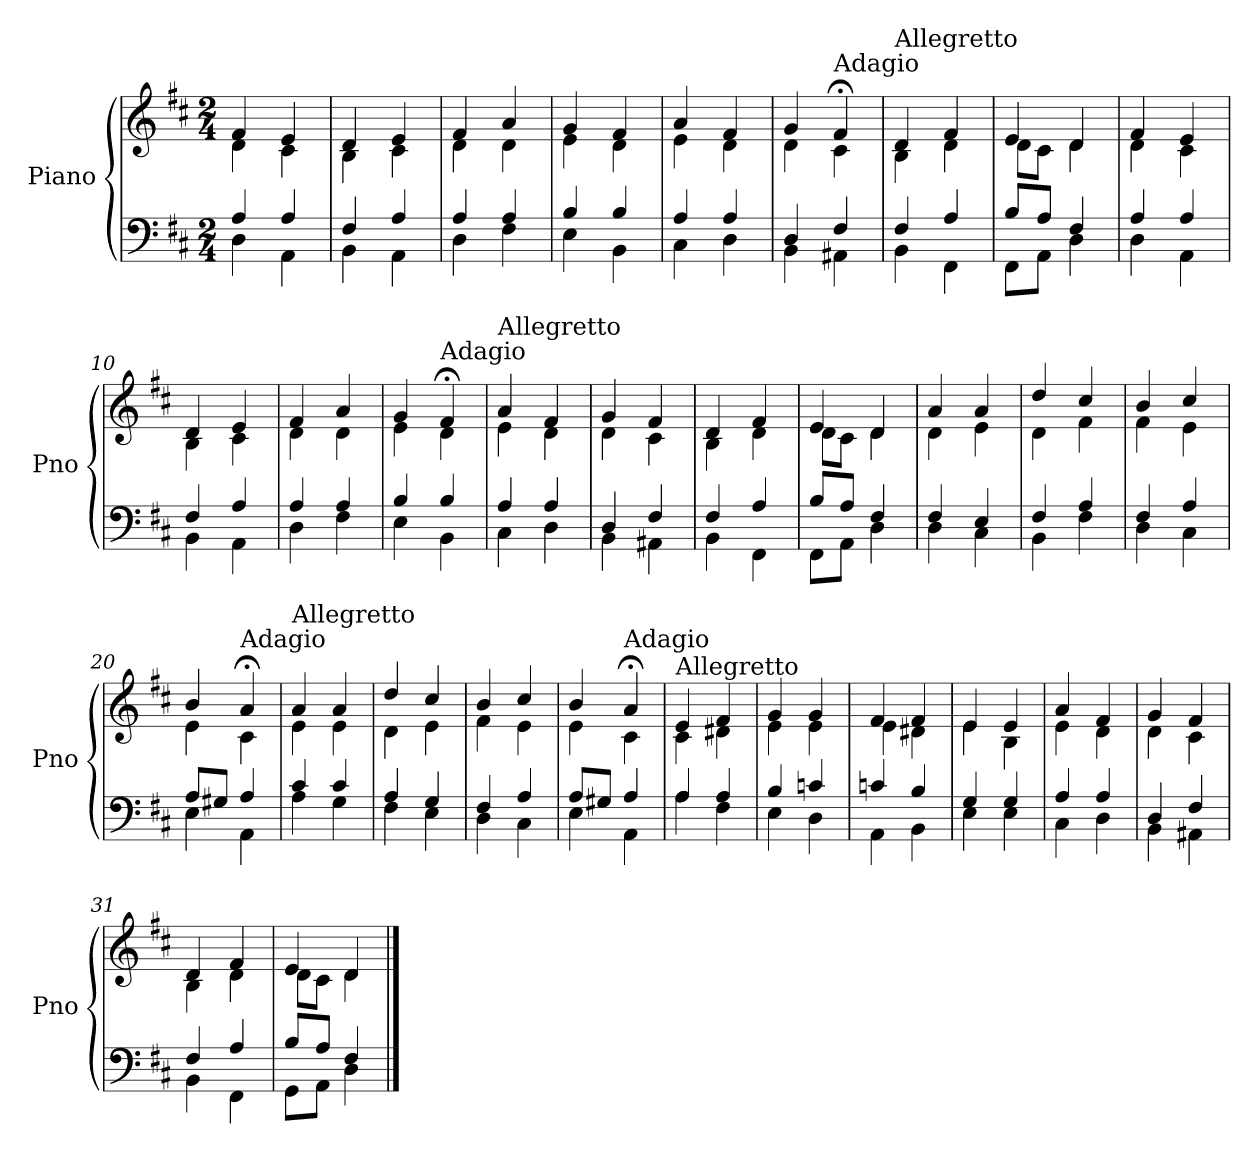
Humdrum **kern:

**kern	**kern
*part1	*part1
*staff2	*staff1
*I"Piano	*
*I'Pno	*
*clefF4	*clefG2
*k[f#c#]	*k[f#c#]
*D:	*D:
*M2/4	*M2/4
=1	=1
*^	*^
*	*^	*	*
2ryy	4A/	4D\	4f#/	4d\
.	4A/	4AA\	4e/	4c#\
=2	=2	=2	=2	=2
2ryy	4F#/	4BB\	4d/	4B\
.	4A/	4AA\	4e/	4c#\
=3	=3	=3	=3	=3
2ryy	4A/	4D\	4f#/	4d\
.	4A/	4F#\	4a/	4d\
=4	=4	=4	=4	=4
2ryy	4B/	4E\	4g/	4e\
.	4B/	4BB\	4f#/	4d\
=5	=5	=5	=5	=5
2ryy	4A/	4C#\	4a/	4e\
.	4A/	4D\	4f#/	4d\
=6	=6	=6	=6	=6
2ryy	4D/	4BB\	4g/	4d\
!	!	!	!LO:TX:a:t=Adagio	!
.	4F#/	4AA#X\	4f#;</	4c#\
=7	=7	=7	=7	=7
!	!	!	!LO:TX:a:t=Allegretto	!
2ryy	4F#/	4BB\	4d/	4B\
.	4A/	4FF#\	4f#/	4d\
=8	=8	=8	=8	=8
2ryy	8B/L	8FF#\L	4e/	8d\L
.	8A/J	8AA\J	.	8c#\J
.	4F#/	4D\	4d/	4d\
=9	=9	=9	=9	=9
2ryy	4A/	4D\	4f#/	4d\
.	4A/	4AA\	4e/	4c#\
=10	=10	=10	=10	=10
2ryy	4F#/	4BB\	4d/	4B\
.	4A/	4AA\	4e/	4c#\
!!LO:LB:g=z	!!
=11	=11	=11	=11	=11
2ryy	4A/	4D\	4f#/	4d\
.	4A/	4F#\	4a/	4d\
=12	=12	=12	=12	=12
2ryy	4B/	4E\	4g/	4e\
!	!	!	!LO:TX:a:t=Adagio	!
.	4B/	4BB\	4f#;</	4d\
=13	=13	=13	=13	=13
!	!	!	!LO:TX:a:t=Allegretto	!
2ryy	4A/	4C#\	4a/	4e\
.	4A/	4D\	4f#/	4d\
=14	=14	=14	=14	=14
2ryy	4D/	4BB\	4g/	4d\
.	4F#/	4AA#X\	4f#/	4c#\
=15	=15	=15	=15	=15
2ryy	4F#/	4BB\	4d/	4B\
.	4A/	4FF#\	4f#/	4d\
=16	=16	=16	=16	=16
2ryy	8B/L	8FF#\L	4e/	8d\L
.	8A/J	8AA\J	.	8c#\J
.	4F#/	4D\	4d/	4d\
=17	=17	=17	=17	=17
2ryy	4F#/	4D\	4a/	4d\
.	4E/	4C#\	4a/	4e\
=18	=18	=18	=18	=18
2ryy	4F#/	4BB\	4dd/	4d\
.	4A/	4F#\	4cc#/	4f#\
=19	=19	=19	=19	=19
2ryy	4F#/	4D\	4b/	4f#\
.	4A/	4C#\	4cc#/	4e\
!!LO:LB:g=z	!!
=20	=20	=20	=20	=20
2ryy	8A/L	4E\	4b/	4e\
.	8G#X/J	.	.	.
!	!	!	!LO:TX:a:t=Adagio	!
.	4A/	4AA\	4a;</	4c#\
=21	=21	=21	=21	=21
!	!	!	!LO:TX:a:t=Allegretto	!
2ryy	4c#/	4A\	4a/	4e\
.	4c#/	4G\	4a/	4e\
=22	=22	=22	=22	=22
2ryy	4A/	4F#\	4dd/	4d\
.	4G/	4E\	4cc#/	4e\
=23	=23	=23	=23	=23
2ryy	4F#/	4D\	4b/	4f#\
.	4A/	4C#\	4cc#/	4e\
=24	=24	=24	=24	=24
2ryy	8A/L	4E\	4b/	4e\
.	8G#X/J	.	.	.
!	!	!	!LO:TX:a:t=Adagio	!
.	4A/	4AA\	4a;</	4c#\
=25	=25	=25	=25	=25
!	!	!	!LO:TX:a:t=Allegretto	!
2ryy	4A/	4A\	4e/	4c#\
.	4A/	4F#\	4f#/	4d#X\
=26	=26	=26	=26	=26
2ryy	4B/	4E\	4g/	4e\
.	4cn/	4D\	4g/	4e\
=27	=27	=27	=27	=27
2ryy	4cn/	4AA\	4f#/	4e\
.	4B/	4BB\	4f#/	4d#X\
=28	=28	=28	=28	=28
2ryy	4G/	4E\	4e/	4e\
.	4G/	4E\	4e/	4B\
!!LO:LB:g=z	!!
=29	=29	=29	=29	=29
2ryy	4A/	4C#\	4a/	4e\
.	4A/	4D\	4f#/	4d\
=30	=30	=30	=30	=30
2ryy	4D/	4BB\	4g/	4d\
.	4F#/	4AA#X\	4f#/	4c#\
=31	=31	=31	=31	=31
2ryy	4F#/	4BB\	4d/	4B\
.	4A/	4FF#\	4f#/	4d\
=32	=32	=32	=32	=32
2ryy	8B/L	8GG\L	4e/	8d\L
.	8A/J	8AA\J	.	8c#\J
.	4F#/	4D\	4d/	4d\
*v	*v	*v	*	*
*	*v	*v
==	==
*-	*-
